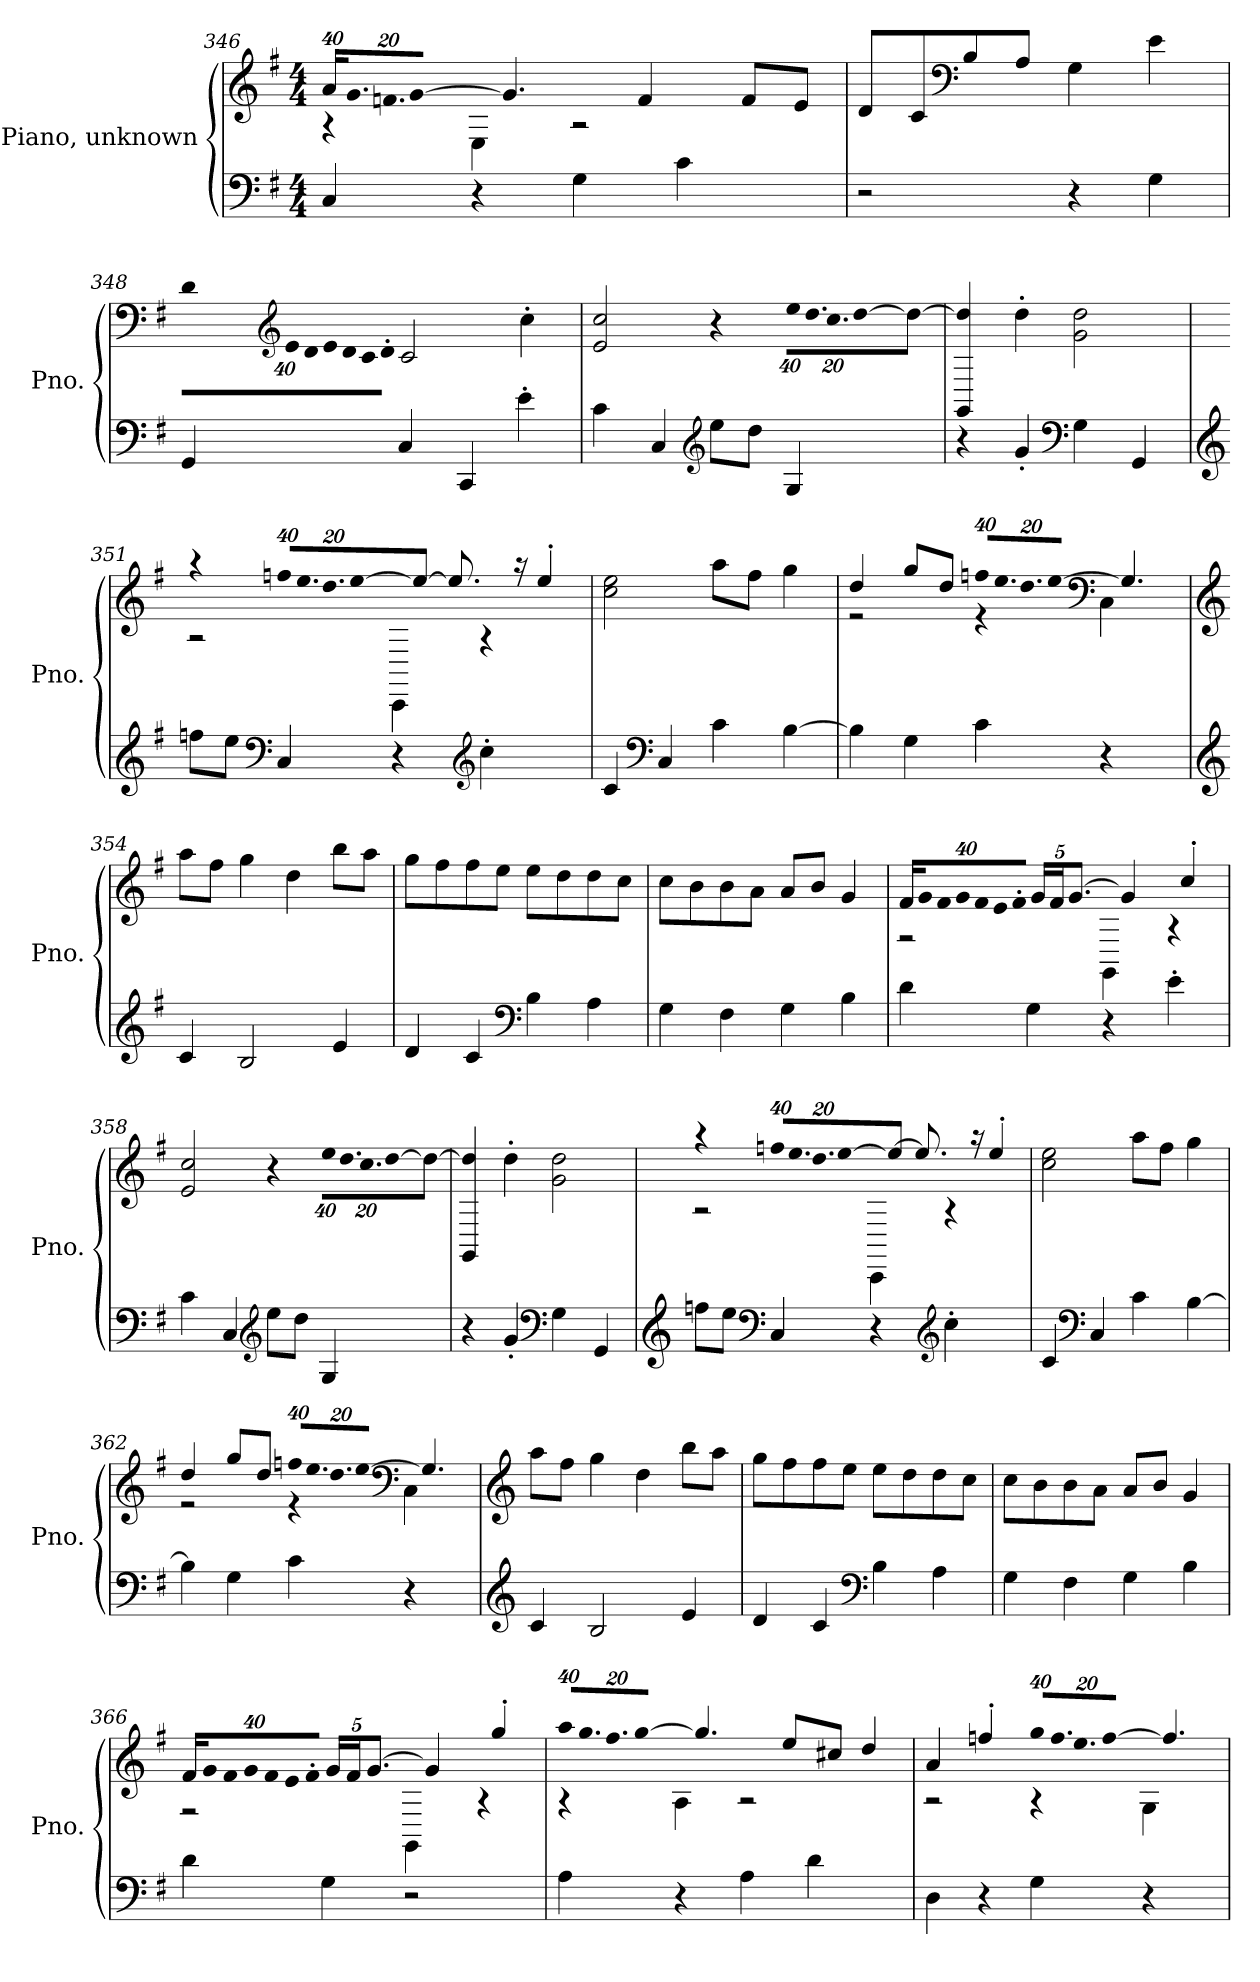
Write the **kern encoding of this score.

**kern	**kern
*part1	*part1
*staff2	*staff1
*I"Piano, unknown	*
*I'Pno.	*
*clefF4	*clefG2
*k[f#]	*k[f#]
*M4/4	*M4/4
*	*Xbrackettup
=346	=346
!	!LO:N:vis=32
*	*^
4C/	640%23a/LLL	4r
!	!LO:N:vis=64.	!
.	640%17g/L	.
!	!LO:N:vis=64.	!
.	640%17fn/J	.
!	!LO:N:vis=32	!
.	[640%23g/JJJ	.
.	4.g/]	.
4r	.	4E\
4G\	4f/	2r
4c\	8f/L	.
.	8e/J	.
*	*v	*v
!!LO:LB:g=z
=347	=347
2r	8d/L
.	8c/
*	*clefF4
.	8B/
.	8A/J
4r	4G\
4G\	4e\
=348	=348
!	!LO:N:vis=32
4GG/	640%23d\LLL
*	*clefG2
!	!LO:N:vis=32
.	640%23e\
!	!LO:N:vis=32
.	640%23d\
!	!LO:N:vis=32
.	640%23e\
!	!LO:N:vis=32
.	640%23d\
!	!LO:N:vis=32
.	640%23c\
!	!LO:N:vis=32
.	640%23d'\JJJ
4C/	.
.	2c/
4CC/	.
4e'\	.
.	4cc'\
640ryy	.
=349	=349
4c\	2e/ 2cc/
4C/	.
*clefG2	*
8ee\L	4r
8dd\J	.
!	!LO:N:vis=32
4G/	640%23ee\LLL
!	!LO:N:vis=64.
.	640%17dd\L
!	!LO:N:vis=64.
.	640%17cc\J
!	!LO:N:vis=32
.	[640%23dd\JJ
.	8dd\J_
=350	=350
4r	4GG/ 4dd/]
4g'/	4dd'\
*clefF4	*
4G\	2g\ 2dd\
4GG/	.
!!LO:LB:g=z
=351	=351
*clefG2	*
*	*^
8ffn\L	4r	2r
8ee\J	.	.
*clefF4	*	*
!	!LO:N:vis=32	!
4C/	640%23ffn/LLL	.
!	!LO:N:vis=64.	!
.	640%17ee/L	.
!	!LO:N:vis=64.	!
.	640%17dd/J	.
!	!LO:N:vis=32	!
.	[640%23ee/JJ	.
.	8ee/J_	.
4r	8.ee/]	4CC\
.	16r	.
*clefG2	*	*
4cc'\	4ee'/	4r
*	*v	*v
=352	=352
4c/	2cc\ 2ee\
*clefF4	*
4C/	.
4c\	8aa\L
.	8ff#\J
[4B\	4gg\
=353	=353
*	*^
4B\]	4dd/	2r
4G\	8gg/L	.
.	8dd/J	.
!	!LO:N:vis=32	!
4c\	640%23ffn/LLL	4r
!	!LO:N:vis=64.	!
.	640%17ee/L	.
!	!LO:N:vis=64.	!
.	640%17dd/J	.
!	!LO:N:vis=32	!
.	[640%23ee/JJJ	.
.	4.ee/]	.
*	*clefF4	*
4r	.	4C\
*	*v	*v
!!LO:PB:g=z
=354	=354
*clefG2	*clefG2
4c/	8aa\L
.	8ff#\J
2B/	4gg\
.	4dd\
4e/	8bb\L
.	8aa\J
=355	=355
4d/	8gg\L
.	8ff#\
4c/	8ff#\
.	8ee\J
*clefF4	*
4B\	8ee\L
.	8dd\
4A\	8dd\
.	8cc\J
=356	=356
4G\	8cc\L
.	8b\
4F#\	8b\
.	8a\J
4G\	8a/L
.	8b/J
4B\	4g/
=357	=357
!	!LO:N:vis=32
*	*^
4d\	640%23f#/LLL	2r
!	!LO:N:vis=32	!
.	640%23g/	.
!	!LO:N:vis=32	!
.	640%23f#/	.
!	!LO:N:vis=32	!
.	640%23g/	.
!	!LO:N:vis=32	!
.	640%23f#/	.
!	!LO:N:vis=32	!
.	640%23e/	.
!	!LO:N:vis=32	!
.	640%23f#'/JJJ	.
4G\	.	.
.	20g/LL	.
.	20f#/J	.
.	[10.g/J	.
4r	.	4GG\
.	4g/]	.
4e'\	.	4r
.	4cc'/	.
640ryy	.	640ryy
*	*v	*v
!!LO:LB:g=z
=358	=358
4c\	2e/ 2cc/
4C/	.
*clefG2	*
8ee\L	4r
8dd\J	.
!	!LO:N:vis=32
4G/	640%23ee\LLL
!	!LO:N:vis=64.
.	640%17dd\L
!	!LO:N:vis=64.
.	640%17cc\J
!	!LO:N:vis=32
.	[640%23dd\JJ
.	8dd\J_
=359	=359
4r	4GG/ 4dd/]
4g'/	4dd'\
*clefF4	*
4G\	2g\ 2dd\
4GG/	.
=360	=360
*clefG2	*
*	*^
8ffn\L	4r	2r
8ee\J	.	.
*clefF4	*	*
!	!LO:N:vis=32	!
4C/	640%23ffn/LLL	.
!	!LO:N:vis=64.	!
.	640%17ee/L	.
!	!LO:N:vis=64.	!
.	640%17dd/J	.
!	!LO:N:vis=32	!
.	[640%23ee/JJ	.
.	8ee/J_	.
4r	8.ee/]	4CC\
.	16r	.
*clefG2	*	*
4cc'\	4ee'/	4r
*	*v	*v
=361	=361
4c/	2cc\ 2ee\
*clefF4	*
4C/	.
4c\	8aa\L
.	8ff#\J
[4B\	4gg\
!!LO:LB:g=z
=362	=362
*	*^
4B\]	4dd/	2r
4G\	8gg/L	.
.	8dd/J	.
!	!LO:N:vis=32	!
4c\	640%23ffn/LLL	4r
!	!LO:N:vis=64.	!
.	640%17ee/L	.
!	!LO:N:vis=64.	!
.	640%17dd/J	.
!	!LO:N:vis=32	!
.	[640%23ee/JJJ	.
.	4.ee/]	.
*	*clefF4	*
4r	.	4C\
*	*v	*v
=363	=363
*clefG2	*clefG2
4c/	8aa\L
.	8ff#\J
2B/	4gg\
.	4dd\
4e/	8bb\L
.	8aa\J
=364	=364
4d/	8gg\L
.	8ff#\
4c/	8ff#\
.	8ee\J
*clefF4	*
4B\	8ee\L
.	8dd\
4A\	8dd\
.	8cc\J
=365	=365
4G\	8cc\L
.	8b\
4F#\	8b\
.	8a\J
4G\	8a/L
.	8b/J
4B\	4g/
!!LO:LB:g=z
=366	=366
!	!LO:N:vis=32
*	*^
4d\	640%23f#/LLL	2r
!	!LO:N:vis=32	!
.	640%23g/	.
!	!LO:N:vis=32	!
.	640%23f#/	.
!	!LO:N:vis=32	!
.	640%23g/	.
!	!LO:N:vis=32	!
.	640%23f#/	.
!	!LO:N:vis=32	!
.	640%23e/	.
!	!LO:N:vis=32	!
.	640%23f#'/JJJ	.
4G\	.	.
.	20g/LL	.
.	20f#/J	.
.	[10.g/J	.
2r	.	4GG\
.	4g/]	.
.	.	4r
.	4gg'/	.
640ryy	.	640ryy
=367	=367	=367
!	!LO:N:vis=32	!
4A\	640%23aa/LLL	4r
!	!LO:N:vis=64.	!
.	640%17gg/L	.
!	!LO:N:vis=64.	!
.	640%17ff#/J	.
!	!LO:N:vis=32	!
.	[640%23gg/JJJ	.
.	4.gg/]	.
4r	.	4A\
4A\	8ee/L	2r
.	8cc#X/J	.
4d\	4dd/	.
=368	=368	=368
4D\	4a/	2r
4r	4ffn'/	.
!	!LO:N:vis=32	!
4G\	640%23gg/LLL	4r
!	!LO:N:vis=64.	!
.	640%17ff/L	.
!	!LO:N:vis=64.	!
.	640%17ee/J	.
!	!LO:N:vis=32	!
.	[640%23ff/JJJ	.
.	4.ff/]	.
4r	.	4G\
*	*v	*v
=	=
*-	*-
